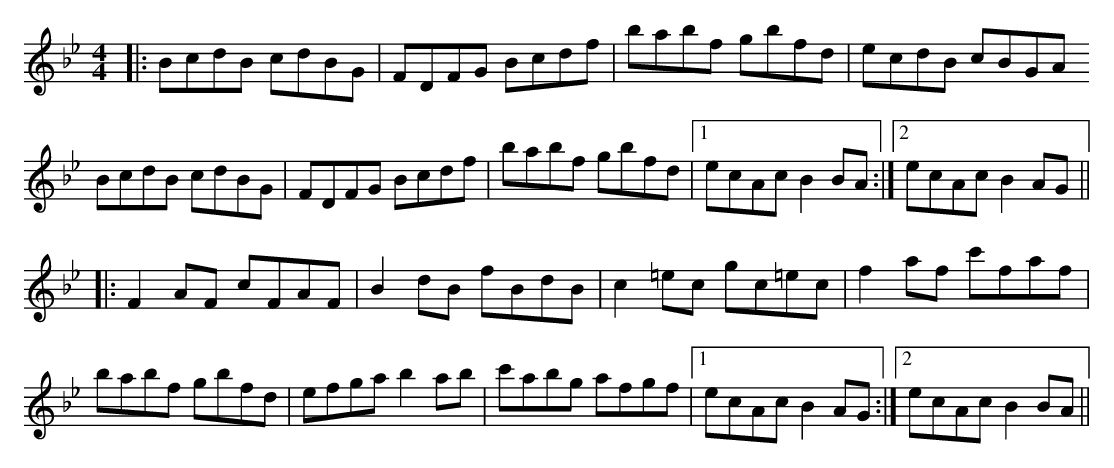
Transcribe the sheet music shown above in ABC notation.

X:1
M:4/4
K:Gmin
|:BcdB cdBG|FDFG Bcdf|babf gbfd|ecdB cBGA
BcdB cdBG|FDFG Bcdf|babf gbfd|1 ecAc B2BA:|2 ecAc B2AG||
|:F2 AF cFAF|B2dB fBdB|c2=ec gc=ec|f2 af c'faf|
babf gbfd|efga b2ab|c'abg afgf|1 ecAc B2AG:|2 ecAc B2BA||
